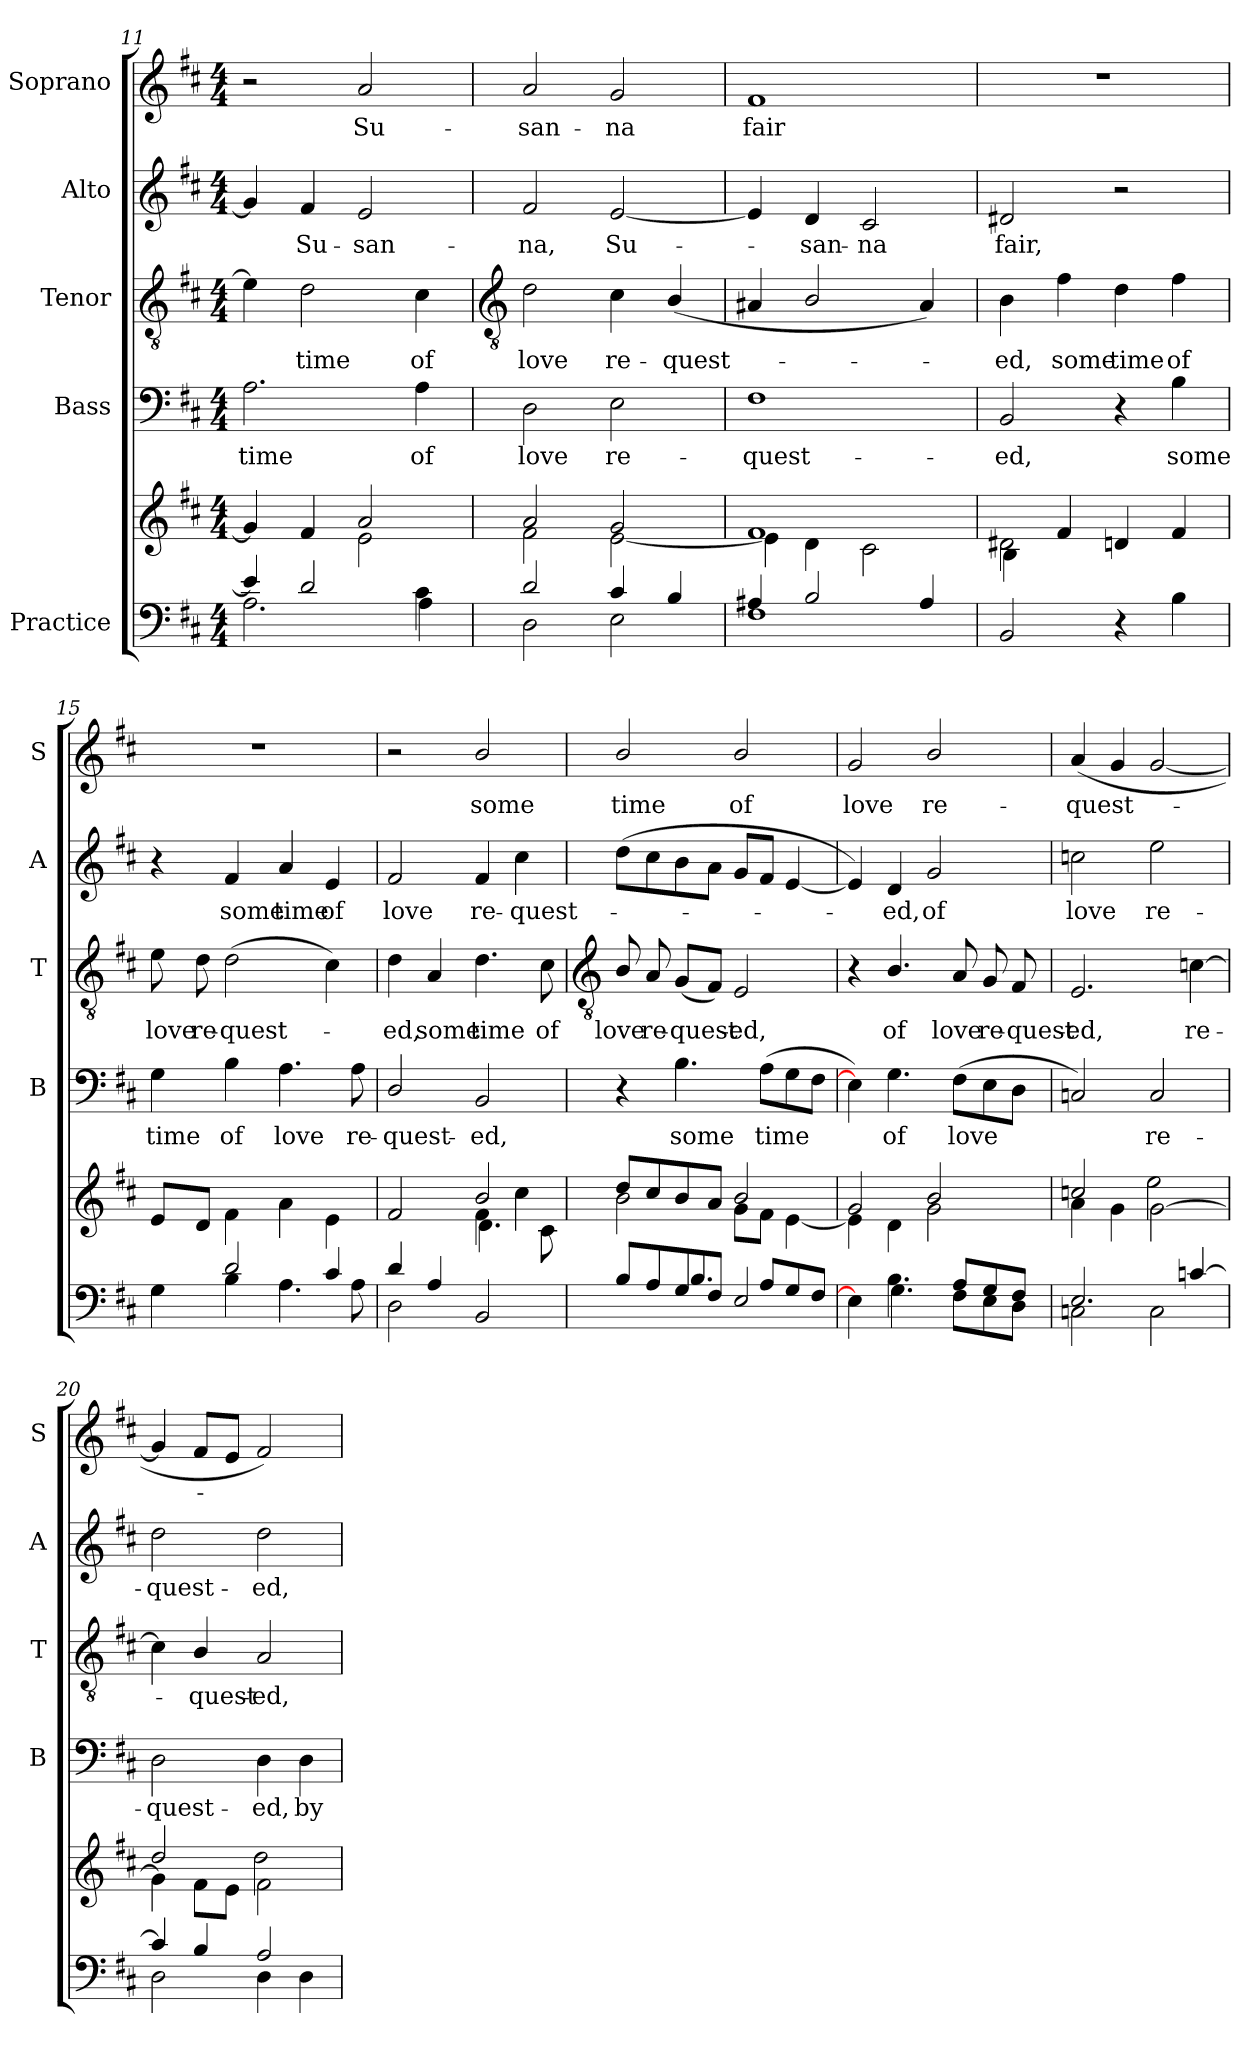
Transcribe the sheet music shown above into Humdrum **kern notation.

**kern	**kern	**kern	**text	**kern	**text	**kern	**text	**kern	**text
*part5	*part5	*part4	*part4	*part3	*part3	*part2	*part2	*part1	*part1
*staff6	*staff5	*staff4	*staff4	*staff3	*staff3	*staff2	*staff2	*staff1	*staff1
*I"Practice	*	*I"Bass	*	*I"Tenor	*	*I"Alto	*	*I"Soprano	*
*	*	*I'B	*	*I'T	*	*I'A	*	*I'S	*
*clefF4	*clefG2	*clefF4	*	*clefGv2	*	*clefG2	*	*clefG2	*
*k[f#c#]	*k[f#c#]	*k[f#c#]	*	*k[f#c#]	*	*k[f#c#]	*	*k[f#c#]	*
*D:	*D:	*D:	*	*D:	*	*D:	*	*D:	*
*M4/4	*M4/4	*M4/4	*	*M4/4	*	*M4/4	*	*M4/4	*
=11	=11	=11	=11	=11	=11	=11	=11	=11	=11
*^	*^	*	*	*	*	*	*	*	*
!	!	!	!	!	!LO:LY:b	!	!	!	!	!	!
4e/]	2.A	2ryy	4g/]	2.A	time	4e]	.	4g/]	.	2r	.
!	!	!	!	!	!	!	!LO:LY:b	!	!LO:LY:b	!	!
2d/	.	.	4f#	.	.	2d	time	4f#	Su-	.	.
!	!	!	!	!	!	!	!	!	!LO:LY:b	!	!LO:LY:b
.	.	2a	2e	.	.	.	.	2e	-san-	2a	Su-
!	!	!	!	!	!LO:LY:b	!	!LO:LY:b	!	!	!	!
4c#\	4A	.	.	4A	of	4c#	of	.	.	.	.
!!LO:LB:g=z
=12	=12	=12	=12	=12	=12	=12	=12	=12	=12	=12	=12
*	*	*	*	*	*	*clefGv2	*	*	*	*	*
!	!	!	!	!	!LO:LY:b	!	!LO:LY:b	!	!LO:LY:b	!	!LO:LY:b
2d	2D	2a	2f#	2D	love	2d	love	2f#	-na,	2a	-san-
!	!	!	!	!	!LO:LY:b	!	!LO:LY:b	!	!LO:LY:b	!	!LO:LY:b
4c#/	2E	2g/	[2e	2E	re-	4c#	re-	[2e	Su-	2g/	-na
!	!	!	!	!	!	!	!LO:LY:b	!	!	!	!
4B/	.	.	.	.	.	(<4B/	-quest-	.	.	.	.
=13	=13	=13	=13	=13	=13	=13	=13	=13	=13	=13	=13
!	!	!	!	!	!LO:LY:b	!	!	!	!	!	!LO:LY:b
4A#X/	1F#	1f#	4e\]	1F#	-quest-	4A#X	.	4e]	.	1f#	fair
!	!	!	!	!	!	!	!	!	!LO:LY:b	!	!
2B/	.	.	4d\	.	.	2B/	.	4d	san-	.	.
!	!	!	!	!	!	!	!	!	!LO:LY:b	!	!
.	.	.	2c#\	.	.	.	.	2c#	-na	.	.
4A#/	.	.	.	.	.	4A#)	.	.	.	.	.
*v	*v	*	*	*	*	*	*	*	*	*	*
=14	=14	=14	=14	=14	=14	=14	=14	=14	=14	=14
*	*	*^	*	*	*	*	*	*	*	*
!	!	!	!	!	!LO:LY:b	!	!LO:LY:b	!	!LO:LY:b	!	!
2BB	1ryy	2d#X	4B\	2BB	-ed,	4B	ed,	2d#X	fair,	1r	.
!	!	!	!	!	!	!	!LO:LY:b	!	!	!	!
.	.	.	4f#	.	.	4f#	some	.	.	.	.
!	!	!	!	!	!	!	!LO:LY:b	!	!	!	!
4r	.	2ryy	4d	4r	.	4d	time	2r	.	.	.
!	!	!	!	!	!LO:LY:b	!	!LO:LY:b	!	!	!	!
4B	.	.	4f#	4B	some	4f#	of	.	.	.	.
=15	=15	=15	=15	=15	=15	=15	=15	=15	=15	=15	=15
*^	*	*	*	*	*	*	*	*	*	*	*
!	!	!	!	!	!	!LO:LY:b	!	!LO:LY:b	!	!	!	!
4ryy	4G	1ryy	4ryy	8eL	4G	time	8e	love	4r	.	1r	.
!	!	!	!	!	!	!	!	!LO:LY:b	!	!	!	!
.	.	.	.	8dJ	.	.	8d	re-	.	.	.	.
!	!	!	!	!	!	!LO:LY:b	!	!LO:LY:b	!	!LO:LY:b	!	!
2d/	4B	.	4f#	2.ryy	4B	of	(>2d	-quest-	4f#	some	.	.
!	!	!	!	!	!	!LO:LY:b	!	!	!	!LO:LY:b	!	!
.	4.A	.	4a	.	4.A	love	.	.	4a	time	.	.
!	!	!	!	!	!	!	!	!	!	!LO:LY:b	!	!
4c#/	.	.	4e	.	.	.	4c#)	.	4e	of	.	.
!	!	!	!	!	!	!LO:LY:b	!	!	!	!	!	!
.	8A	.	.	.	8A	re-	.	.	.	.	.	.
=16	=16	=16	=16	=16	=16	=16	=16	=16	=16	=16	=16	=16
!	!	!	!	!	!	!LO:LY:b	!	!LO:LY:b	!	!LO:LY:b	!	!
4d/	2D\	2ryy	2f#	2ryy	2D/	-quest-	4d	ed,	2f#	love	2r	.
!	!	!	!	!	!	!	!	!LO:LY:b	!	!	!	!
4A/	.	.	.	.	.	.	4A	some	.	.	.	.
!	!	!	!	!	!	!LO:LY:b	!	!LO:LY:b	!	!LO:LY:b	!	!LO:LY:b
2ryy	2BB	2b/	4f#\	4.d\	2BB	-ed,	4.d	time	4f#/	re-	2b/	some
!	!	!	!	!	!	!	!	!	!	!LO:LY:b	!	!
.	.	.	4cc#	.	.	.	.	.	4cc#	-quest-	.	.
!	!	!	!	!	!	!	!	!LO:LY:b	!	!	!	!
.	.	.	.	8c#\	.	.	8c#	of	.	.	.	.
*	*	*v	*v	*v	*	*	*	*	*	*	*	*
!!LO:LB:g=z
=17	=17	=17	=17	=17	=17	=17	=17	=17	=17	=17
*	*	*	*	*	*clefGv2	*	*	*	*	*
*	*	*^	*	*	*	*	*	*	*	*
*	*	*	*^	*	*	*	*	*	*	*	*
!	!	!	!	!	!	!	!	!LO:LY:b	!	!	!	!LO:LY:b
*	*	*	*v	*v	*	*	*	*	*	*	*	*
8B/L	4ryy	2b\	8dd/L	4r	.	8B/	love	(>8ddL	.	2b/	time
!	!	!	!	!	!	!	!LO:LY:b	!	!	!	!
8A	.	.	8cc#/	.	.	8A	re-	8cc#	.	.	.
!	!	!	!	!	!LO:LY:b	!	!LO:LY:b	!	!	!	!
8G/	4.B/	.	8b/	4.B	some	(<8GL	-quest-	8b	.	.	.
8F#J	.	.	8a/J	.	.	8F#J)	.	8aJ	.	.	.
!	!	!	!	!	!	!	!LO:LY:b	!	!	!	!LO:LY:b
2E	.	2b/	8g\L	.	.	2E	ed,	8g/L	.	2b/	of
!	!	!	!	!	!LO:LY:b	!	!	!	!	!	!
.	8A/L	.	8f#\J	(>8AL	time	.	.	8f#/J	.	.	.
.	8G/	.	[4e\	8G	.	.	.	[4e/	.	.	.
.	8F#/J	.	.	8F#J	.	.	.	.	.	.	.
=18	=18	=18	=18	=18	=18	=18	=18	=18	=18	=18	=18
!	!	!	!	!	!	!	!	!	!	!	!LO:LY:b
4ryy	4E\]	2g/	4e\]	4E])	.	4r	.	4e/])	.	2g	love
!	!	!	!	!	!LO:LY:b	!	!LO:LY:b	!	!LO:LY:b	!	!
4.B\	4.G\	.	4d\	4.G	of	4.B/	of	4d	ed,	.	.
!	!	!	!	!	!	!	!	!	!LO:LY:b	!	!LO:LY:b
.	.	2b/	2g	.	.	.	.	2g	of	2b/	re-
!	!	!	!	!	!LO:LY:b	!	!LO:LY:b	!	!	!	!
8AL	8F#L	.	.	(>8F#L	love	8A	love	.	.	.	.
!	!	!	!	!	!	!	!LO:LY:b	!	!	!	!
8G/	8E	.	.	8E	.	8G/	re-	.	.	.	.
!	!	!	!	!	!	!	!LO:LY:b	!	!	!	!
8F#J	8DJ	.	.	8DJ	.	8F#	-quest-	.	.	.	.
=19	=19	=19	=19	=19	=19	=19	=19	=19	=19	=19	=19
!	!	!	!	!	!	!	!LO:LY:b	!	!LO:LY:b	!	!LO:LY:b
2.E/	2Cn\	4a\	2ccn/	2Cn)	.	2.E	-ed,	2ccn	love	(<4a/	-quest-
.	.	4g\	.	.	.	.	.	.	.	4g/	.
!	!	!	!	!	!LO:LY:b	!	!	!	!LO:LY:b	!	!
.	2C\	[2g\	2ee	2C	re-	.	.	2ee	re-	[2g/	.
!	!	!	!	!	!	!	!LO:LY:b	!	!	!	!
[4cn/	.	.	.	.	.	[4cn	re-	.	.	.	.
=20	=20	=20	=20	=20	=20	=20	=20	=20	=20	=20	=20
!	!	!	!	!	!LO:LY:b	!	!	!	!LO:LY:b	!	!
4c/]	2D\	4g\]	2dd/	2D	-quest-	4c]	.	2dd	-quest-	4g/]	.
!	!	!	!	!	!	!	!LO:LY:b	!	!	!	!
4B/	.	8f#\L	.	.	.	4B/	quest-	.	.	8f#L	.
.	.	8e\J	.	.	.	.	.	.	.	8eJ	.
!	!	!	!	!	!LO:LY:b	!	!LO:LY:b	!	!LO:LY:b	!	!
2A/	4D\	2f#\	2dd	4D	-ed,	2A	-ed,	2dd	-ed,	2f#)	.
!	!	!	!	!	!LO:LY:b	!	!	!	!	!	!
.	4D\	.	.	4D	by	.	.	.	.	.	.
*v	*v	*	*	*	*	*	*	*	*	*	*
*	*v	*v	*	*	*	*	*	*	*	*
=	=	=	=	=	=	=	=	=	=
*-	*-	*-	*-	*-	*-	*-	*-	*-	*-
